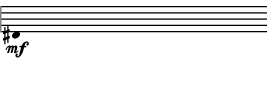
\version "2.24.3"
        \language "english"
#(set-global-staff-size 12)
\paper {
  #(set-paper-size '(cons (* 45.26222222222223 mm) (* 25 mm)))
  indent = 0\mm
  left-margin = 0\mm
  right-margin = 0\mm
  top-margin = 0\mm
  bottom-margin = 0\mm
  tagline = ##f
  print-page-number = ##f
}

\layout {
  line-width = 45.26222222222223\mm
  ragged-right = ##f
  \context {
    \Score
    \remove "Bar_number_engraver"
    \remove "Time_signature_engraver"
    \remove "Metronome_mark_engraver"
    \override SpacingSpanner.spacing-increment = #4
    \override SpacingSpanner.uniform-stretching = ##t
  }
  \context {
    \Staff
    \remove "Time_signature_engraver"
    \override Flag.stencil = #modern-straight-flag
    \remove "Clef_engraver"
    \override Stem.transparent = ##t
    \accidentalStyle "dodecaphonic"
    \remove "Bar_engraver"
  }
}

\score {
  \new StaffGroup <<
    \override Score.SystemStartBar.collapse-height = 2
    \override Score.SystemStartBar.X-offset = 0
    \override Score.SystemStartBar.color = #(rgb-color 0.51 0.51 0.51)
    \new Staff {
      
      \clef "bass"
      
      fs,4*357/100_\mf
    }
  >>
}